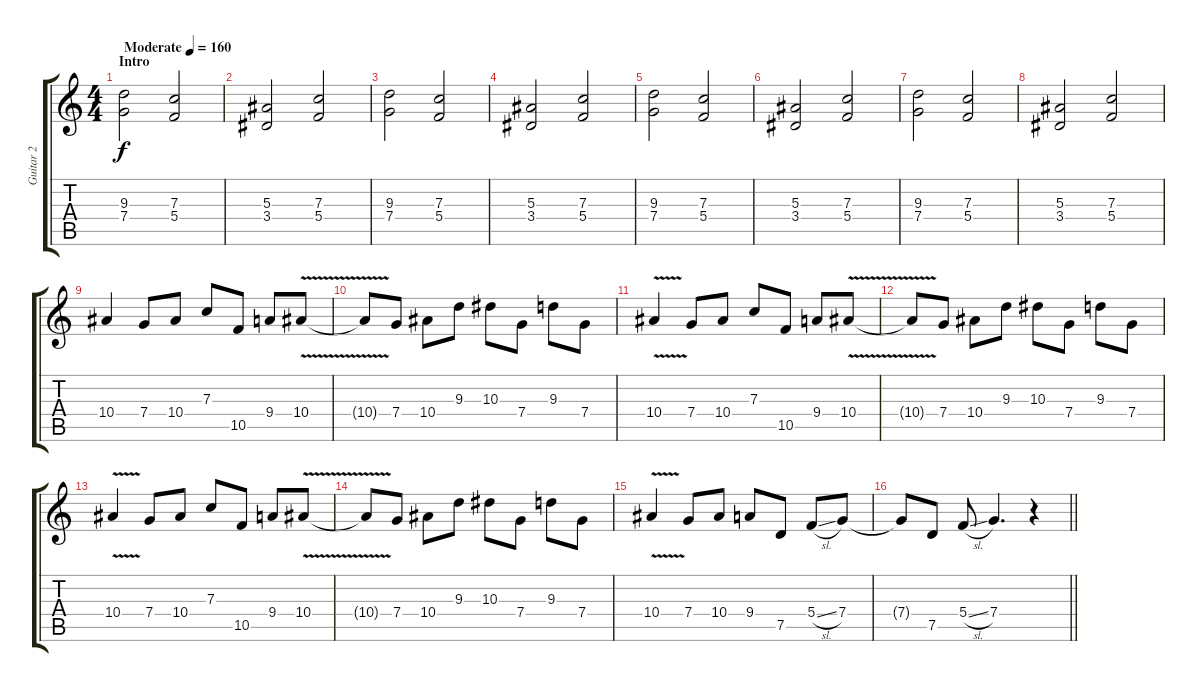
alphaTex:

\track ("Guitar 2" "Guitar 2") {instrument distortionguitar}
\staff {score tabs}
\tuning (D4 A3 F3 C3 G2 D2) {hide}
\ts (4 4)
\section ("" "Intro")
\tempo (160 "Moderate")
\clef g2
\ks c
(9.3 7.4).2{dy f instrument distortionguitar} (7.3 5.4).2 |
(5.3 3.4).2 (7.3 5.4).2 |
(9.3 7.4).2 (7.3 5.4).2 |
(5.3 3.4).2 (7.3 5.4).2 |
(9.3 7.4).2 (7.3 5.4).2 |
(5.3 3.4).2 (7.3 5.4).2 |
(9.3 7.4).2 (7.3 5.4).2 |
(5.3 3.4).2 (7.3 5.4).2 |
10.4.4 7.4.8 10.4.8 7.3.8 10.5.8 9.4.8 10.4{v}.8 |
10.4{t}.8 7.4.8 10.4.8 9.3.8 10.3.8 7.4.8 9.3.8 7.4.8 |
10.4{v}.4 7.4.8 10.4.8 7.3.8 10.5.8 9.4.8 10.4{v}.8 |
10.4{t}.8 7.4.8 10.4.8 9.3.8 10.3.8 7.4.8 9.3.8 7.4.8 |
10.4{v}.4 7.4.8 10.4.8 7.3.8 10.5.8 9.4.8 10.4{v}.8 |
10.4{t}.8 7.4.8 10.4.8 9.3.8 10.3.8 7.4.8 9.3.8 7.4.8 |
10.4{v}.4 7.4.8 10.4.8 9.4.8 7.5.8 5.4{sl}.8 7.4.8 |
\barLineRight lightlight
7.4{t}.8 7.5.8 5.4{sl}.8 7.4.4{d} r.4
